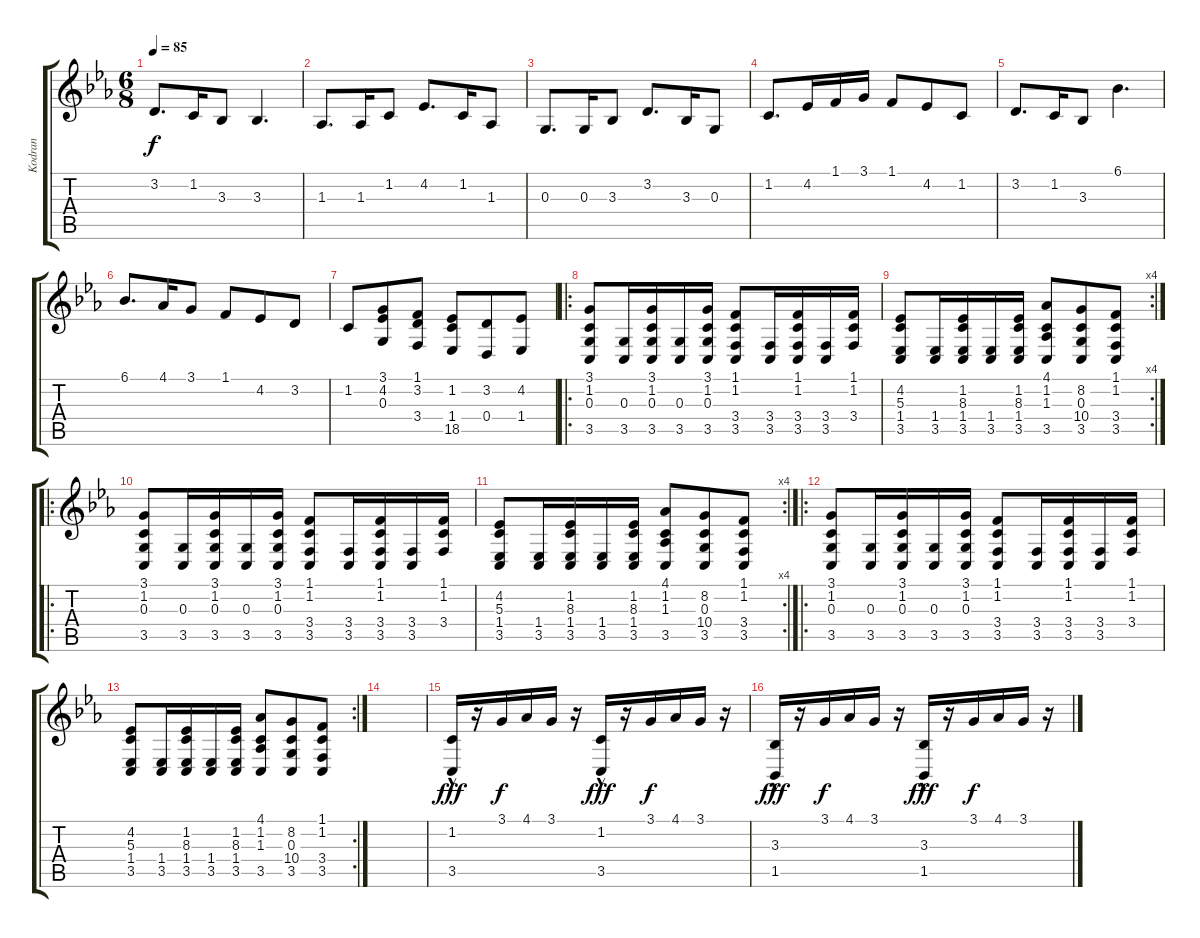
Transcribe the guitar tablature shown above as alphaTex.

\track ("Kodran" "Kodran") {instrument accordion}
\staff {score tabs}
\tuning (E4 B3 G3 D3 A2 E2) {hide}
\ts (6 8)
\tempo 85
\clef g2
\ks cminor
3.2.8{d dy f} 1.2.16 3.3.8 3.3.4{d} |
1.3.8{d} 1.3.16 1.2.8 4.2.8{d} 1.2.16 1.3.8 |
0.3.8{d} 0.3.16 3.3.8 3.2.8{d} 3.3.16 0.3.8 |
1.2.8{d} 4.2.16 1.1.16 3.1.16 1.1.8 4.2.8 1.2.8 |
3.2.8{d} 1.2.16 3.3.8 6.1.4{d} |
6.1.8{d} 4.1.16 3.1.8 1.1.8 4.2.8 3.2.8 |
1.2.8 (3.1 4.2 0.3).8 (1.1 3.2 3.4).8 (1.2 1.4 18.5).8 (3.2 0.4).8 (4.2 1.4).8 |
\ro
(3.1 1.2 0.3 3.5).8 (0.3 3.5).16 (3.1 1.2 0.3 3.5).16 (0.3 3.5).16 (3.1 1.2 0.3 3.5).16 (1.1 1.2 3.4 3.5).8 (3.4 3.5).16 (1.1 1.2 3.4 3.5).16 (3.4 3.5).16 (1.1 1.2 3.4).16 |
\rc 4
(4.2 5.3 1.4 3.5).8 (1.4 3.5).16 (1.2 8.3 1.4 3.5).16 (1.4 3.5).16 (1.2 8.3 1.4 3.5).16 (4.1 1.2 1.3 3.5).8 (8.2 0.3 10.4 3.5).8 (1.1 1.2 3.4 3.5).8 |
\ro
(3.1 1.2 0.3 3.5).8 (0.3 3.5).16 (3.1 1.2 0.3 3.5).16 (0.3 3.5).16 (3.1 1.2 0.3 3.5).16 (1.1 1.2 3.4 3.5).8 (3.4 3.5).16 (1.1 1.2 3.4 3.5).16 (3.4 3.5).16 (1.1 1.2 3.4).16 |
\rc 4
(4.2 5.3 1.4 3.5).8 (1.4 3.5).16 (1.2 8.3 1.4 3.5).16 (1.4 3.5).16 (1.2 8.3 1.4 3.5).16 (4.1 1.2 1.3 3.5).8 (8.2 0.3 10.4 3.5).8 (1.1 1.2 3.4 3.5).8 |
\ro
(3.1 1.2 0.3 3.5).8 (0.3 3.5).16 (3.1 1.2 0.3 3.5).16 (0.3 3.5).16 (3.1 1.2 0.3 3.5).16 (1.1 1.2 3.4 3.5).8 (3.4 3.5).16 (1.1 1.2 3.4 3.5).16 (3.4 3.5).16 (1.1 1.2 3.4).16 |
\rc 2
(4.2 5.3 1.4 3.5).8 (1.4 3.5).16 (1.2 8.3 1.4 3.5).16 (1.4 3.5).16 (1.2 8.3 1.4 3.5).16 (4.1 1.2 1.3 3.5).8 (8.2 0.3 10.4 3.5).8 (1.1 1.2 3.4 3.5).8 |
|
(1.2 3.5{hac}).16{dy fff} r.16 3.1.16{dy f} 4.1.16 3.1.16 r.16 (1.2 3.5{hac}).16{dy fff} r.16 3.1.16{dy f} 4.1.16 3.1.16 r.16 |
(3.3 1.5{hac}).16{dy fff} r.16 3.1.16{dy f} 4.1.16 3.1.16 r.16 (3.3 1.5{hac}).16{dy fff} r.16 3.1.16{dy f} 4.1.16 3.1.16 r.16
